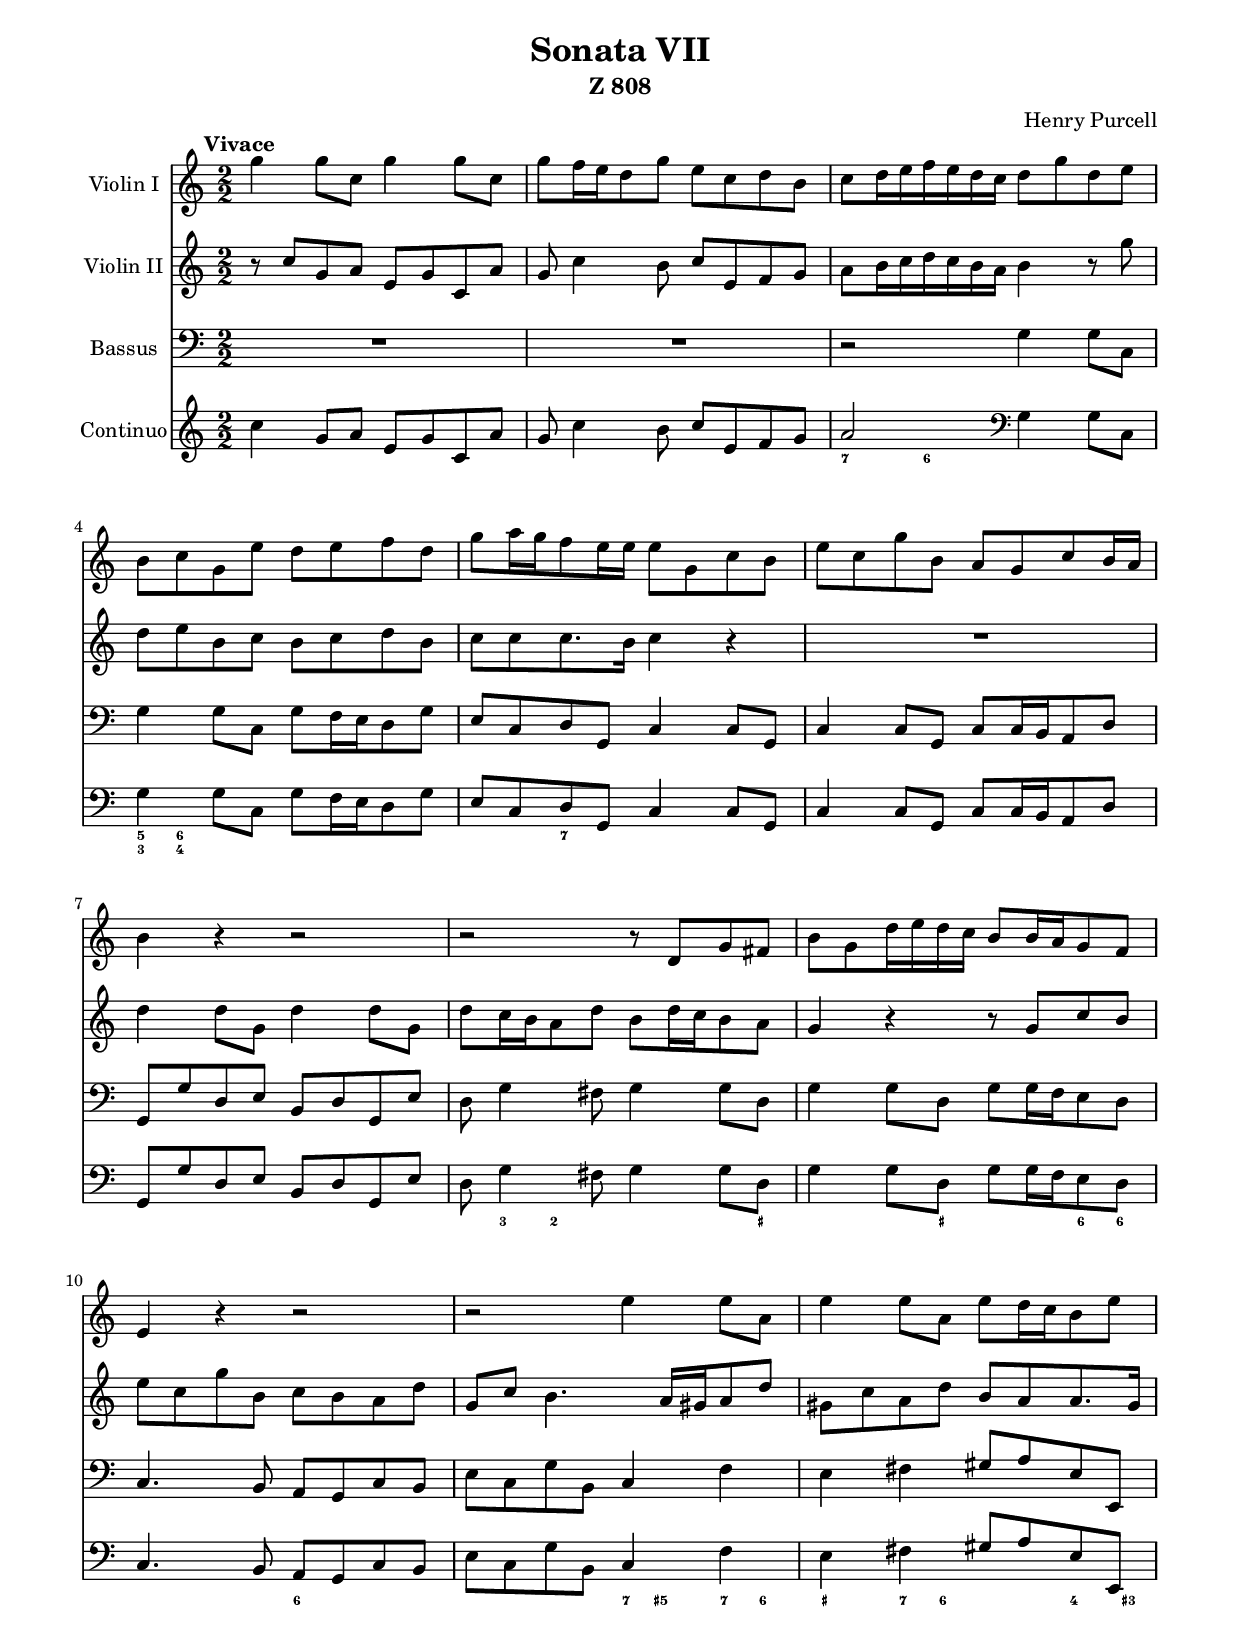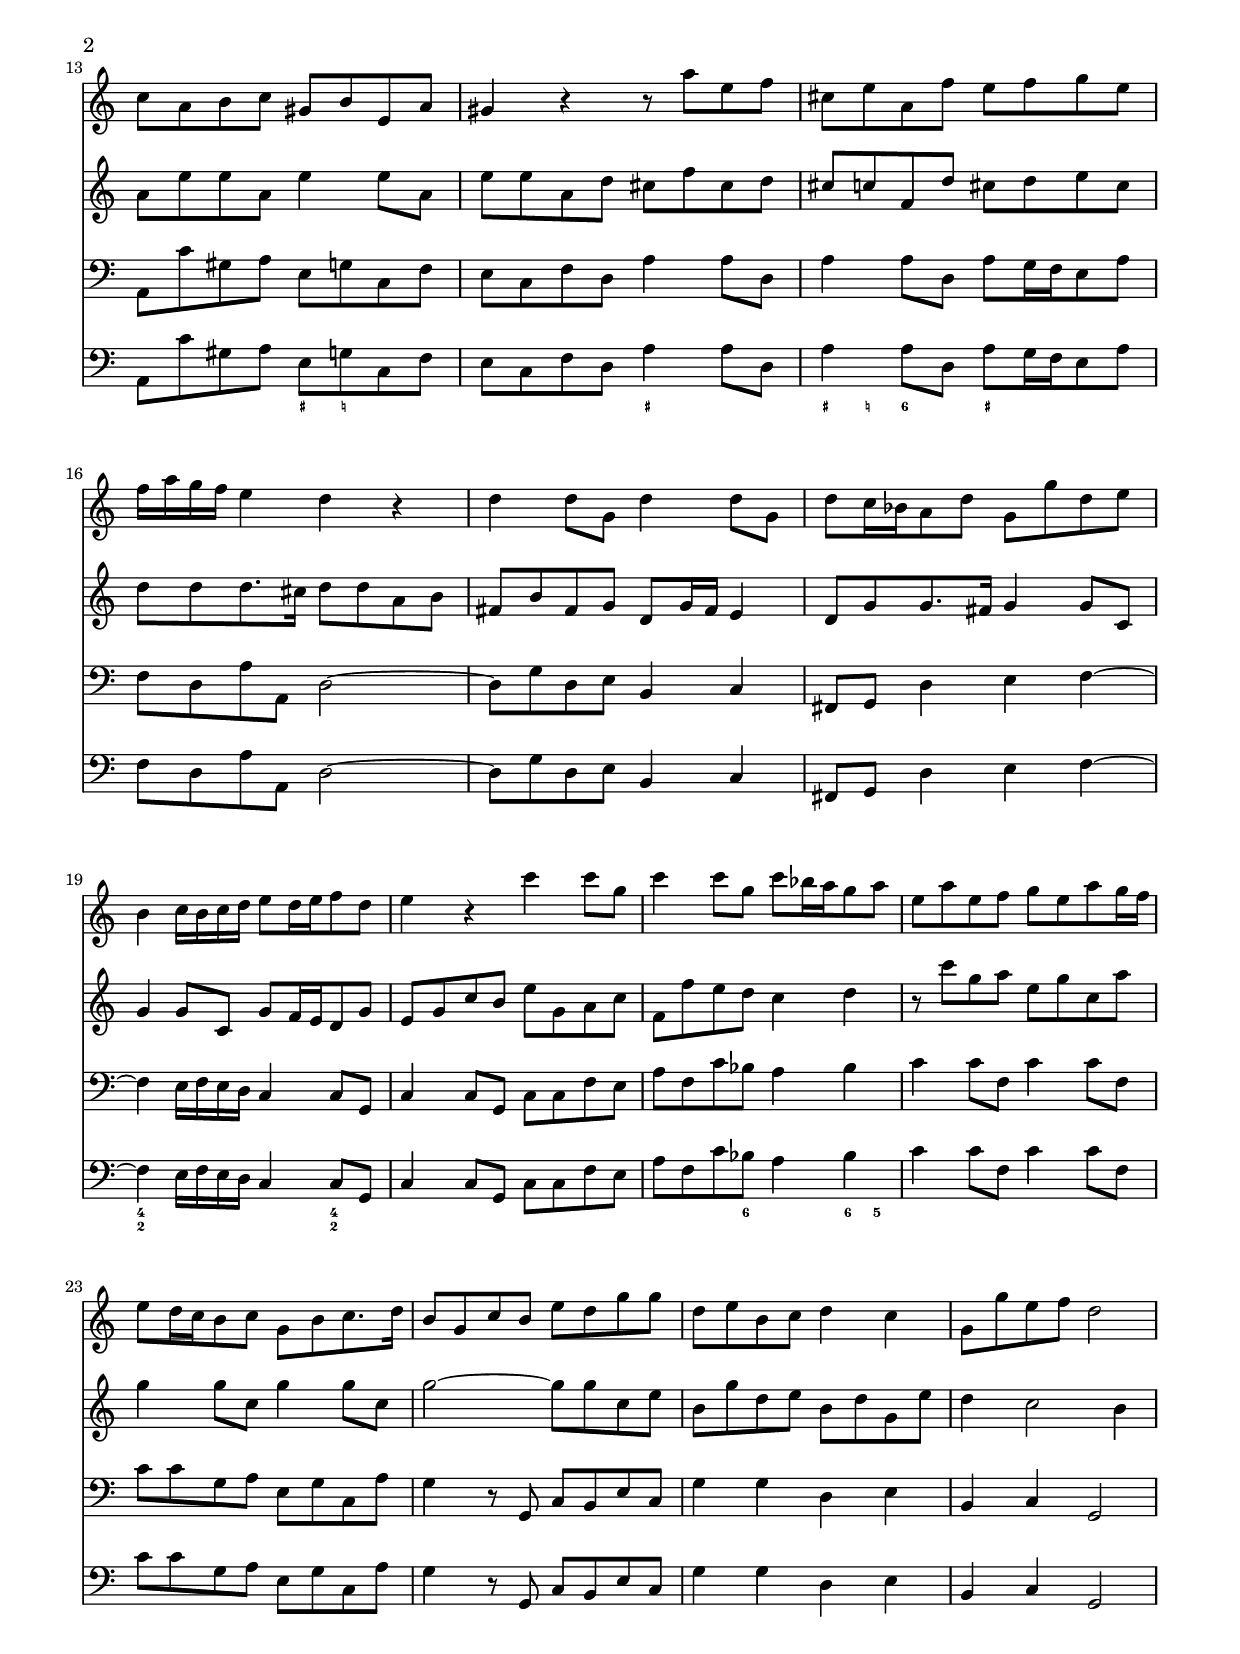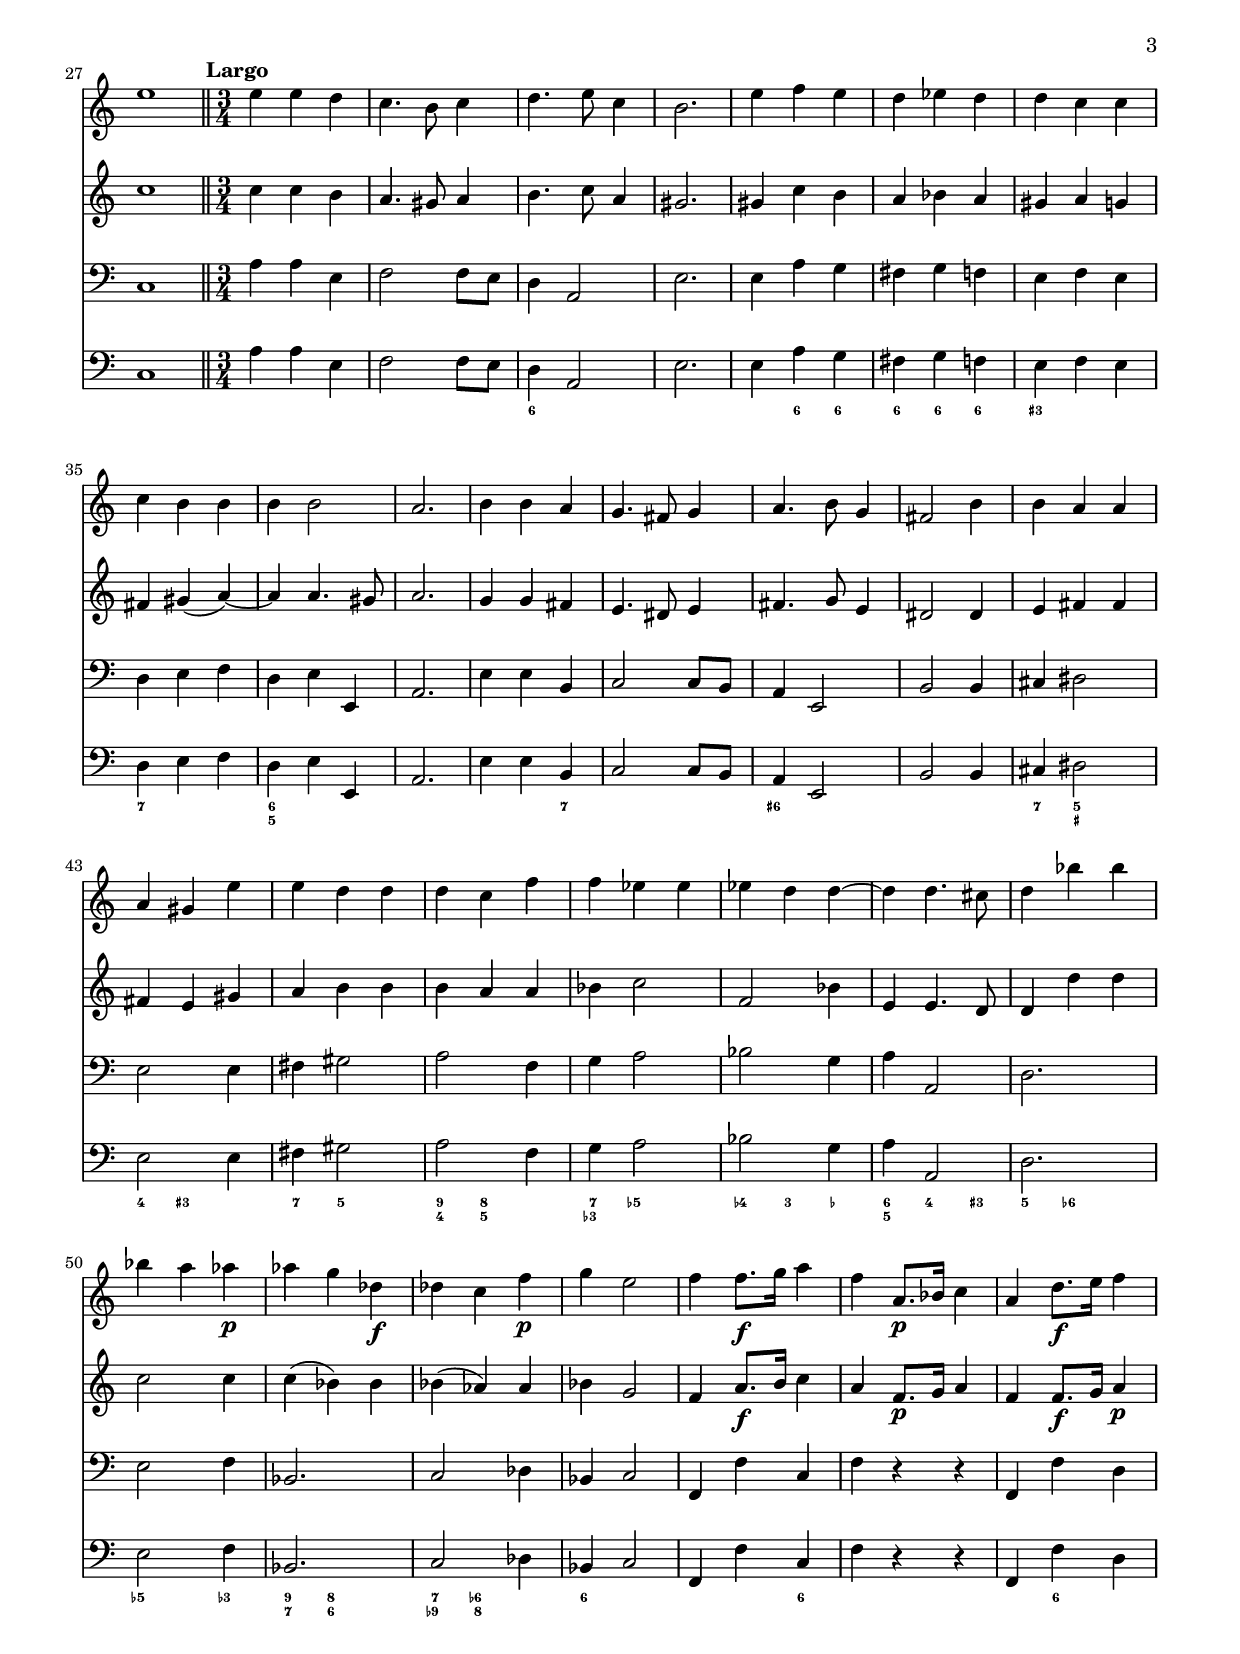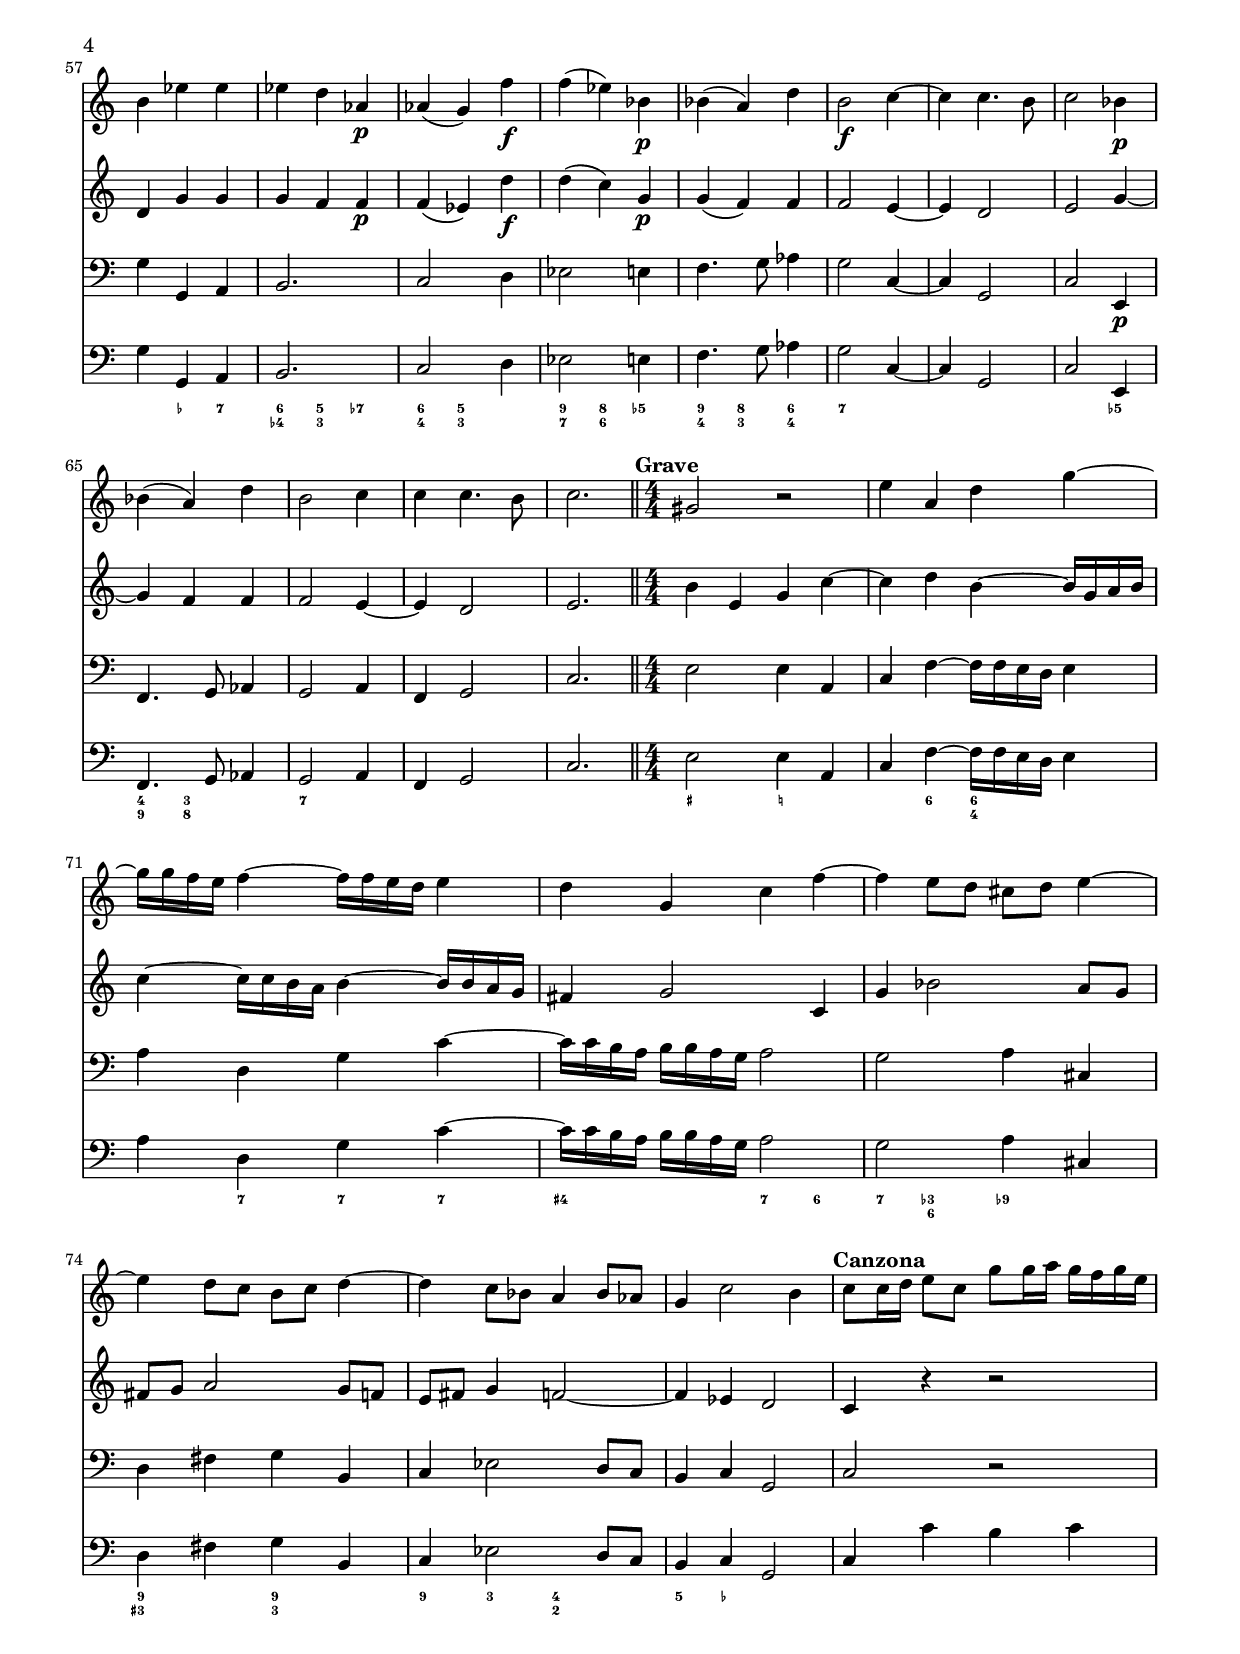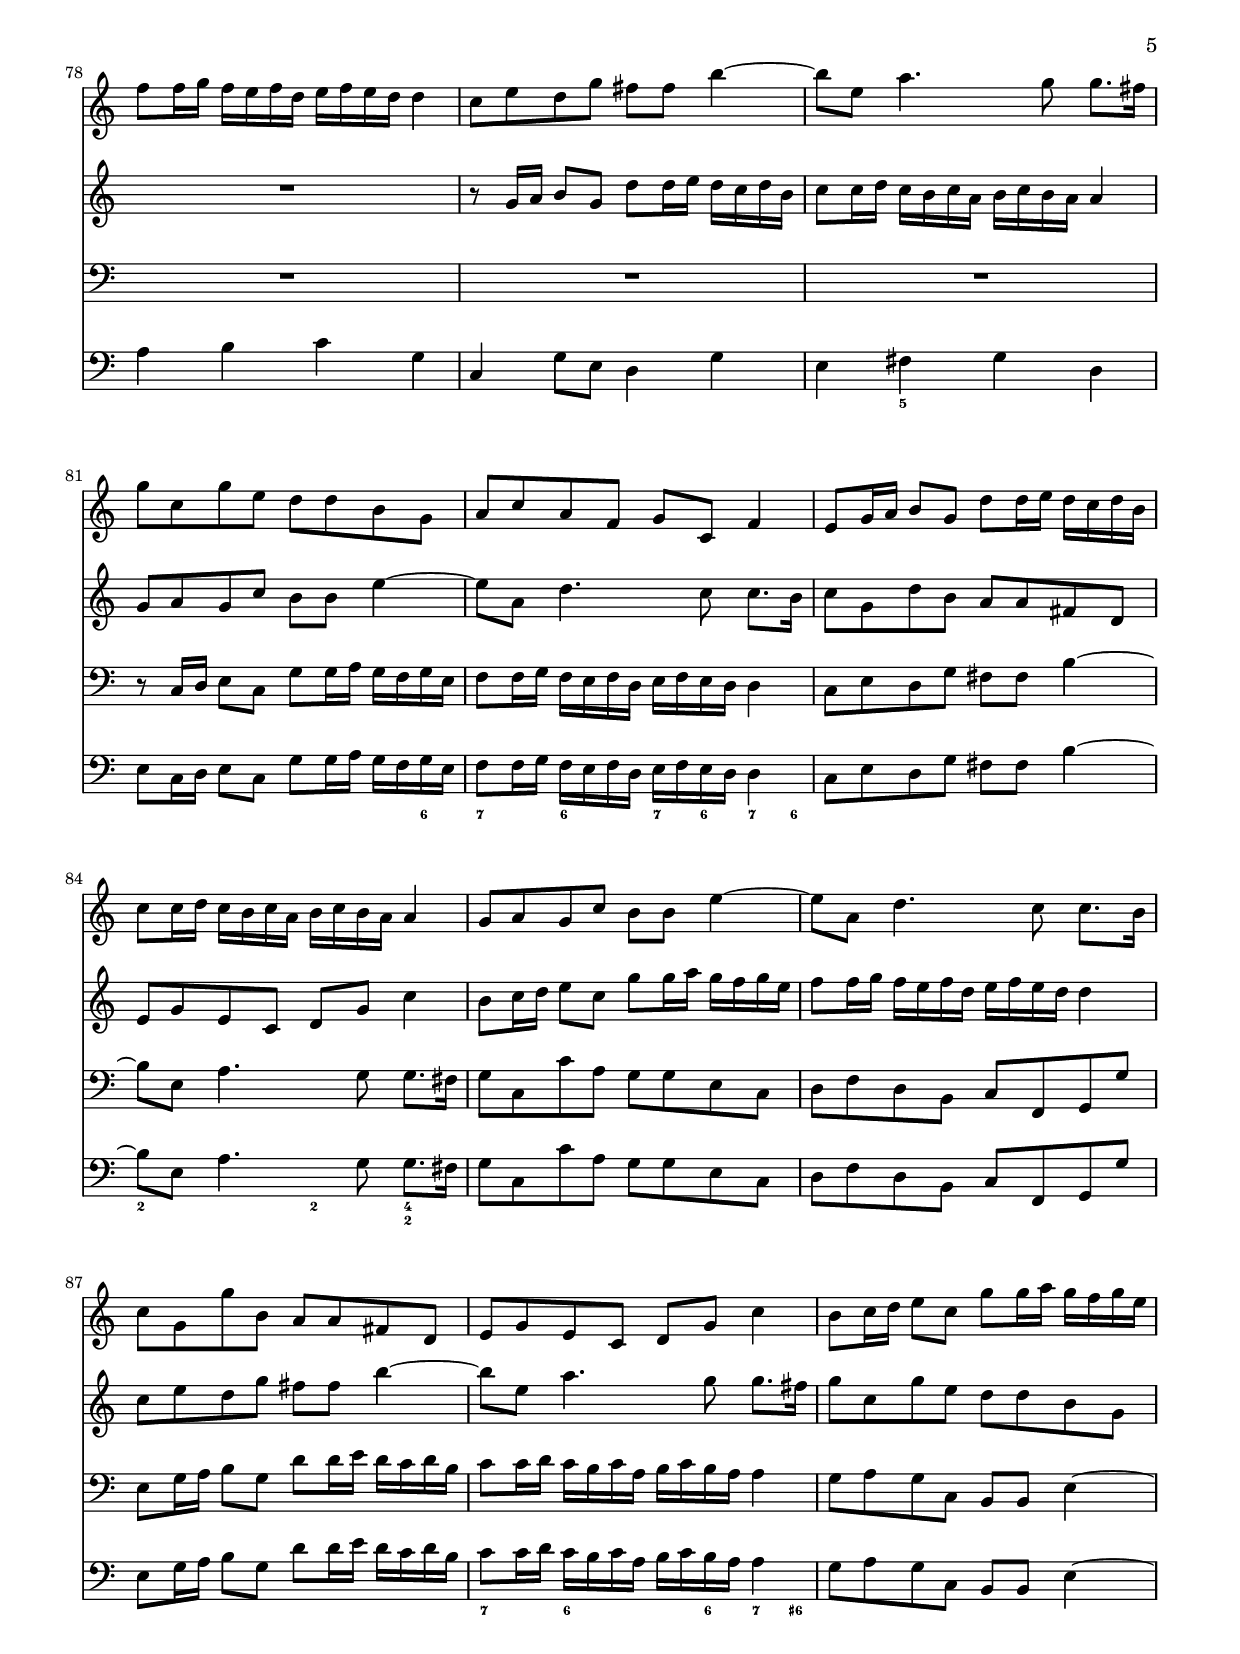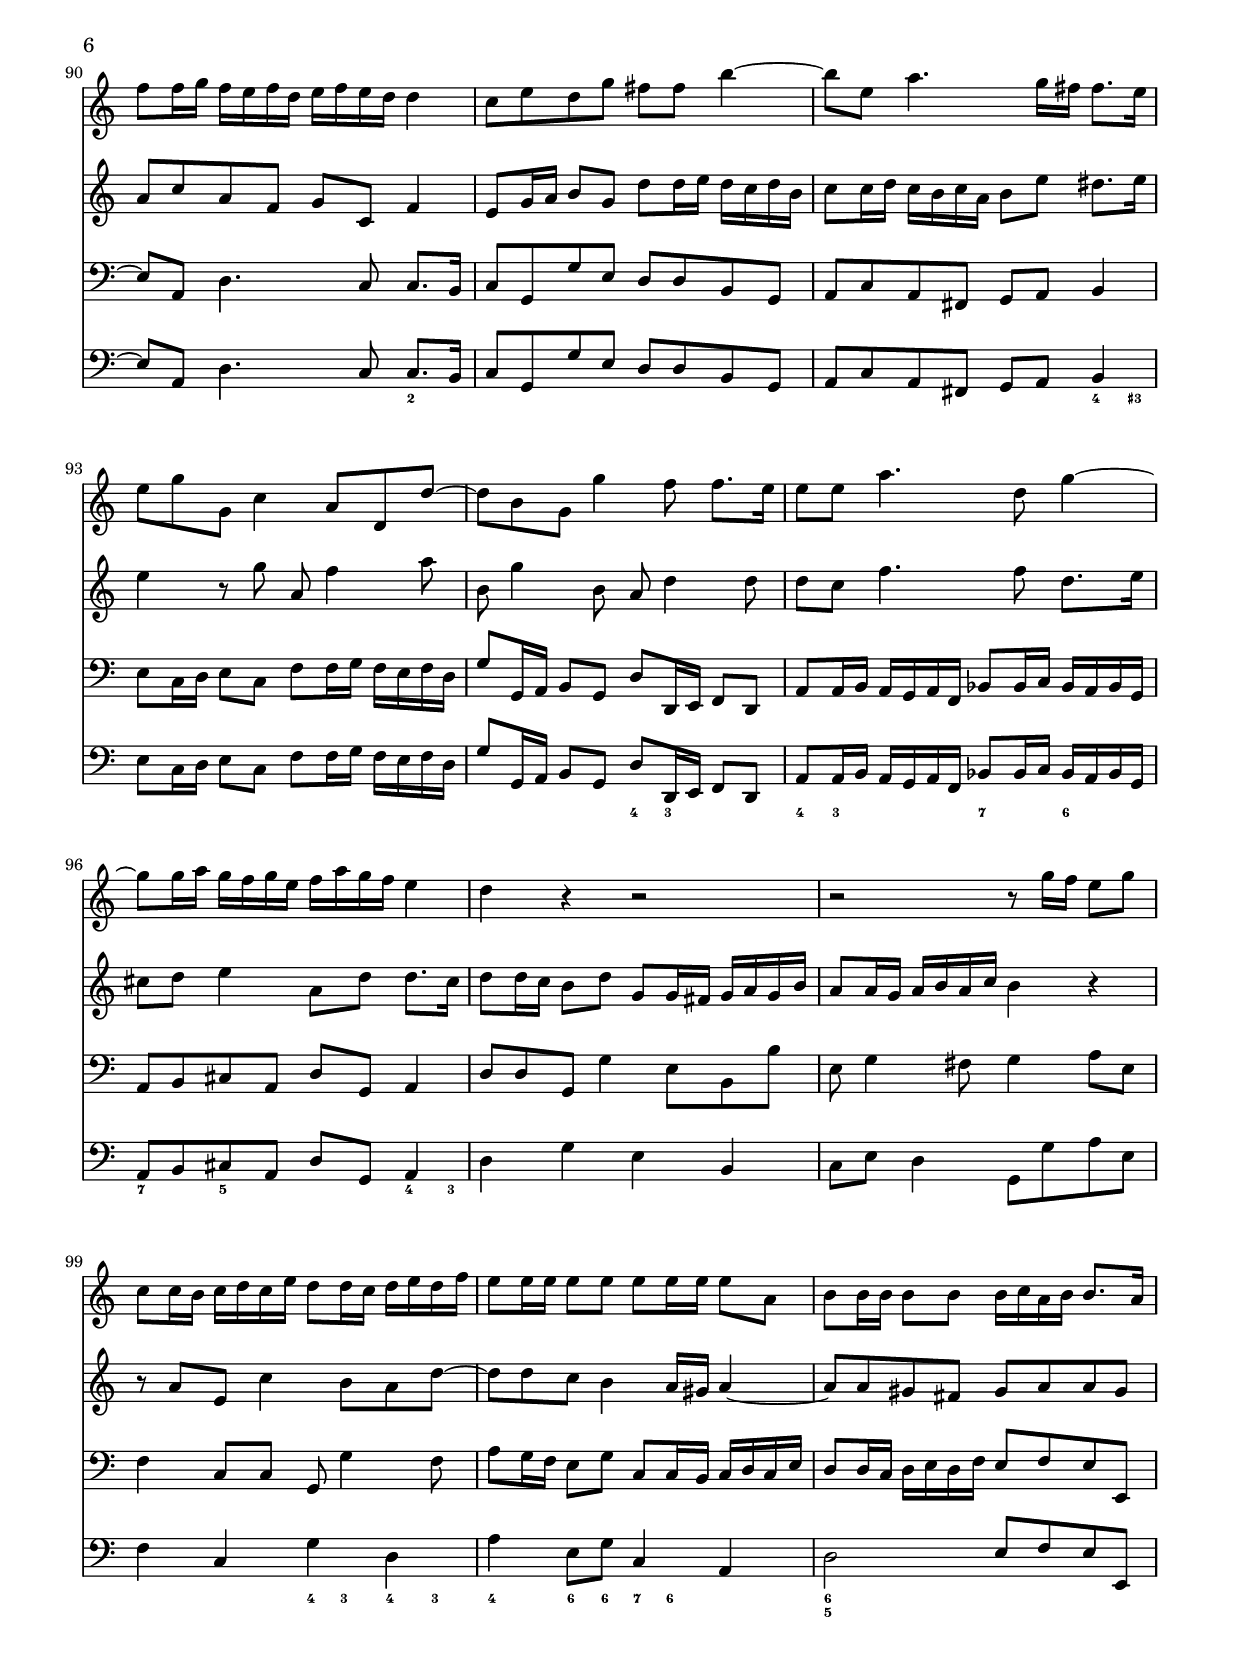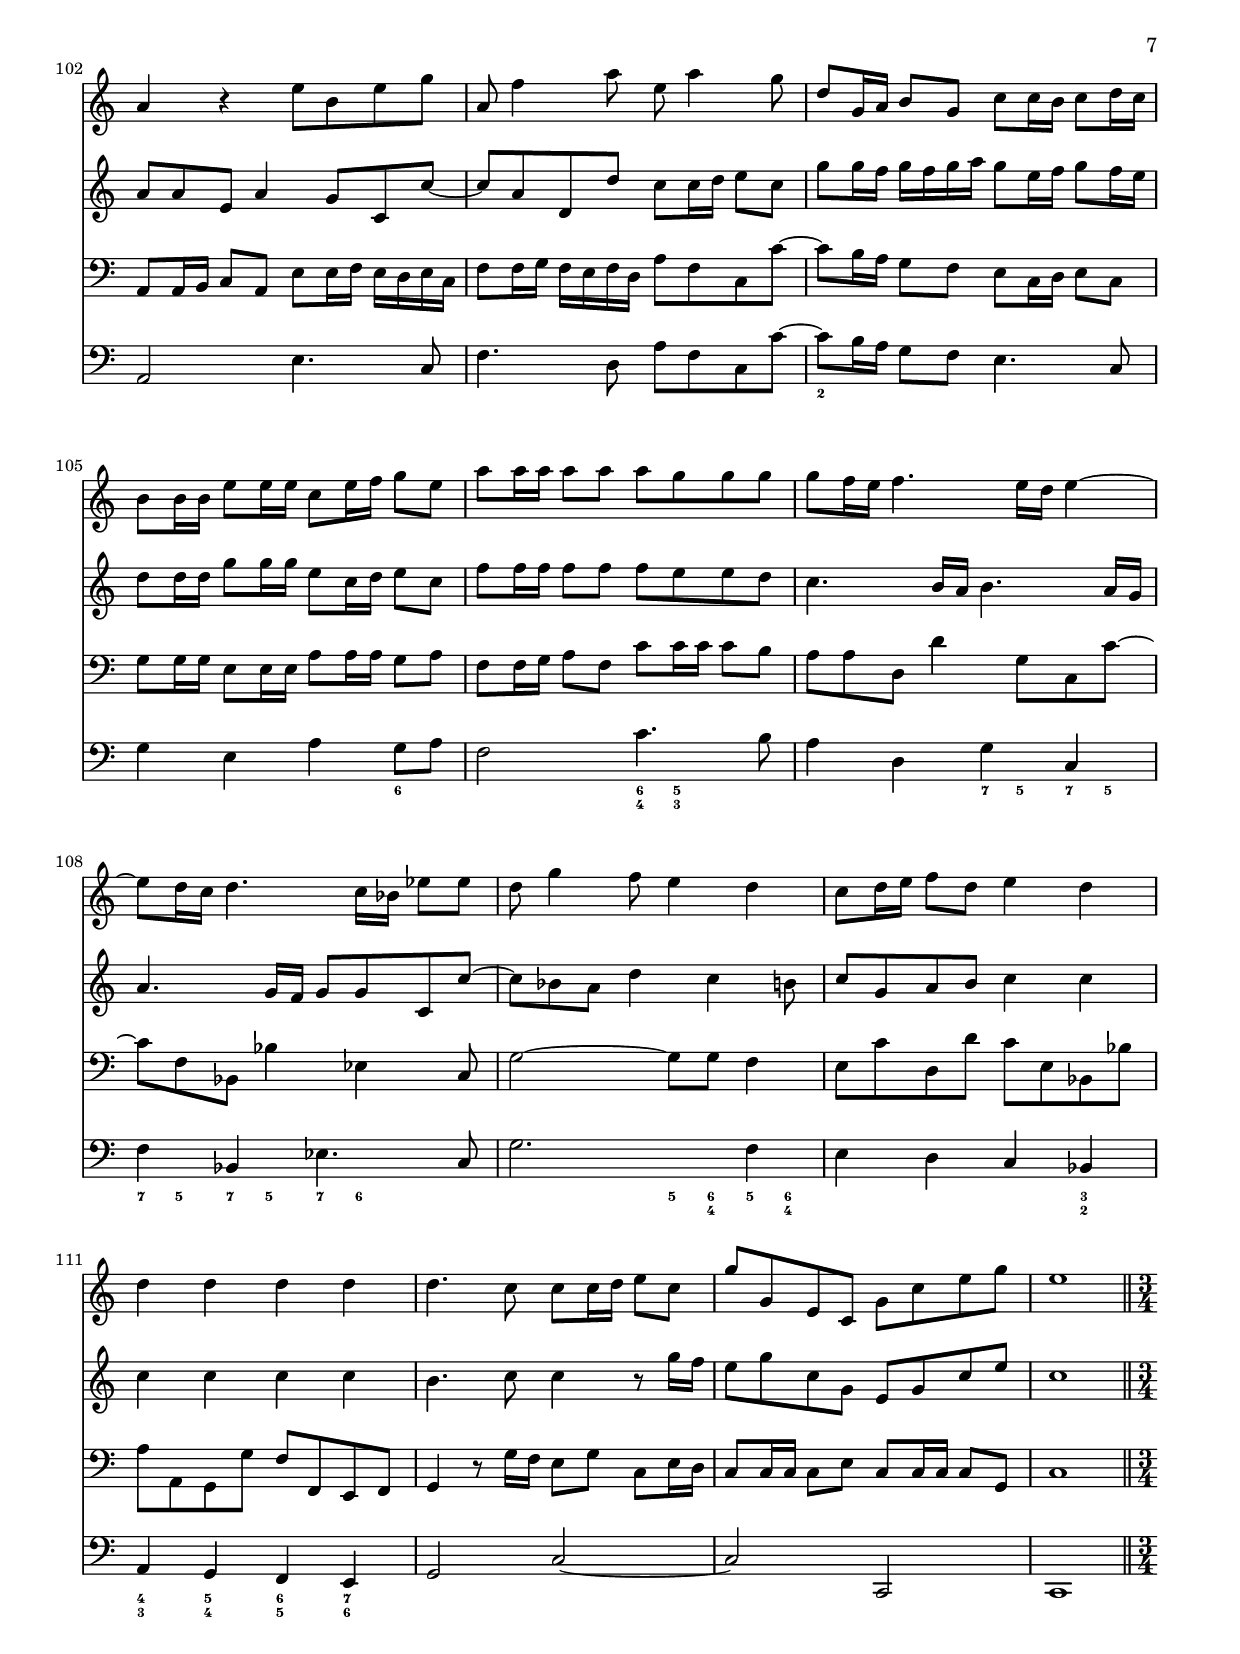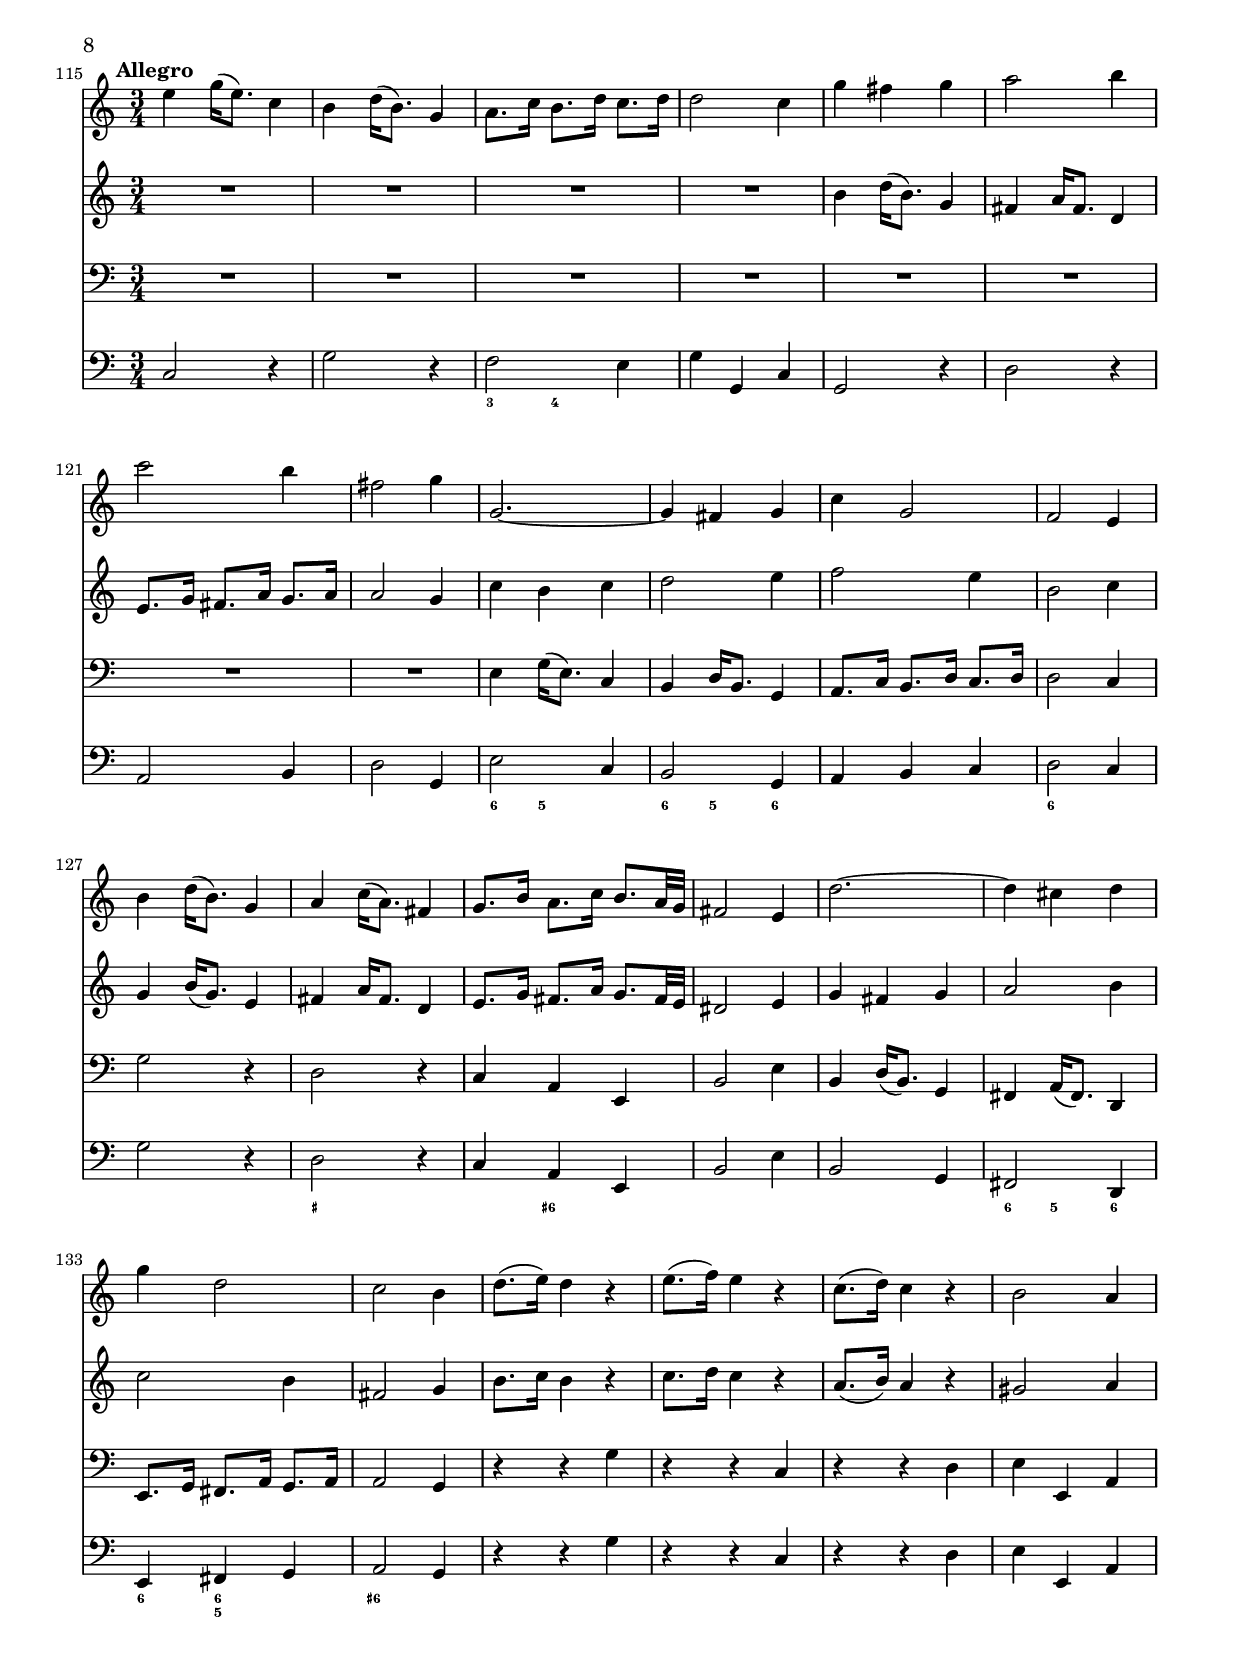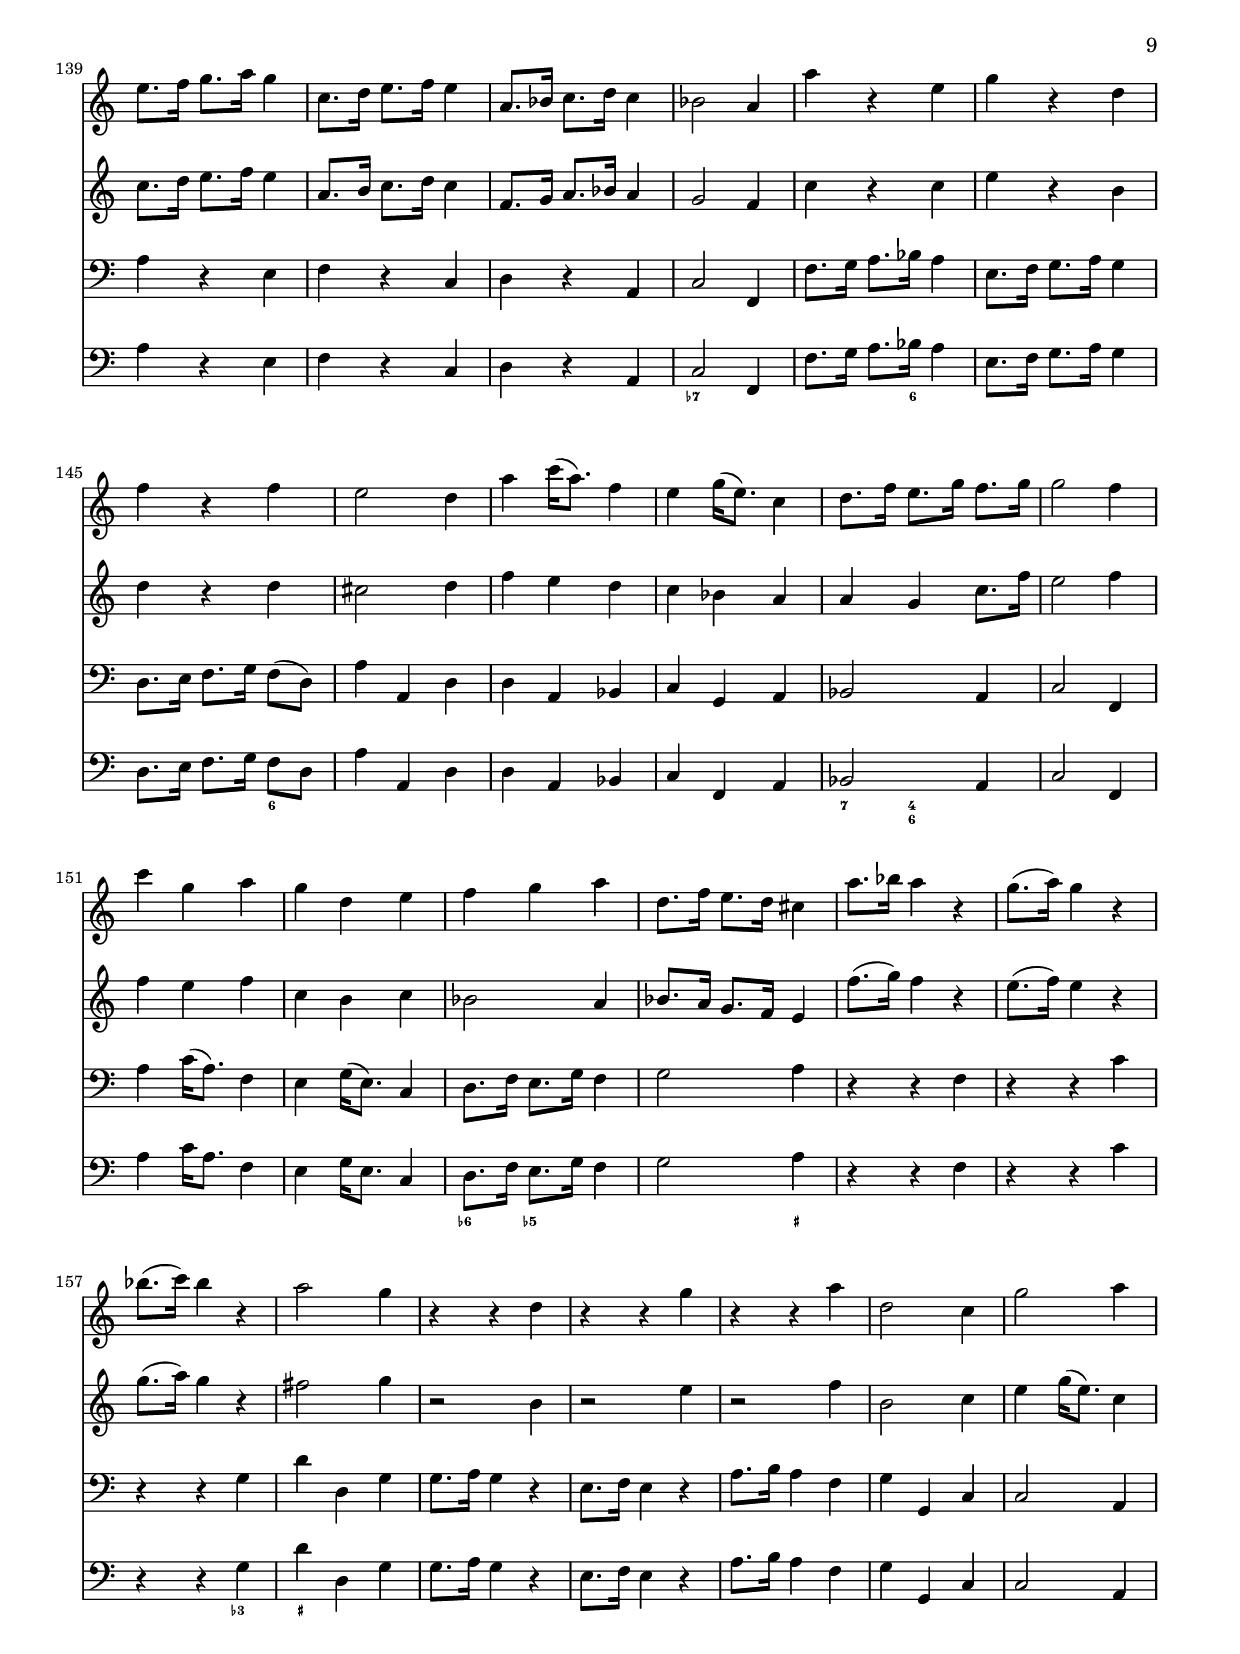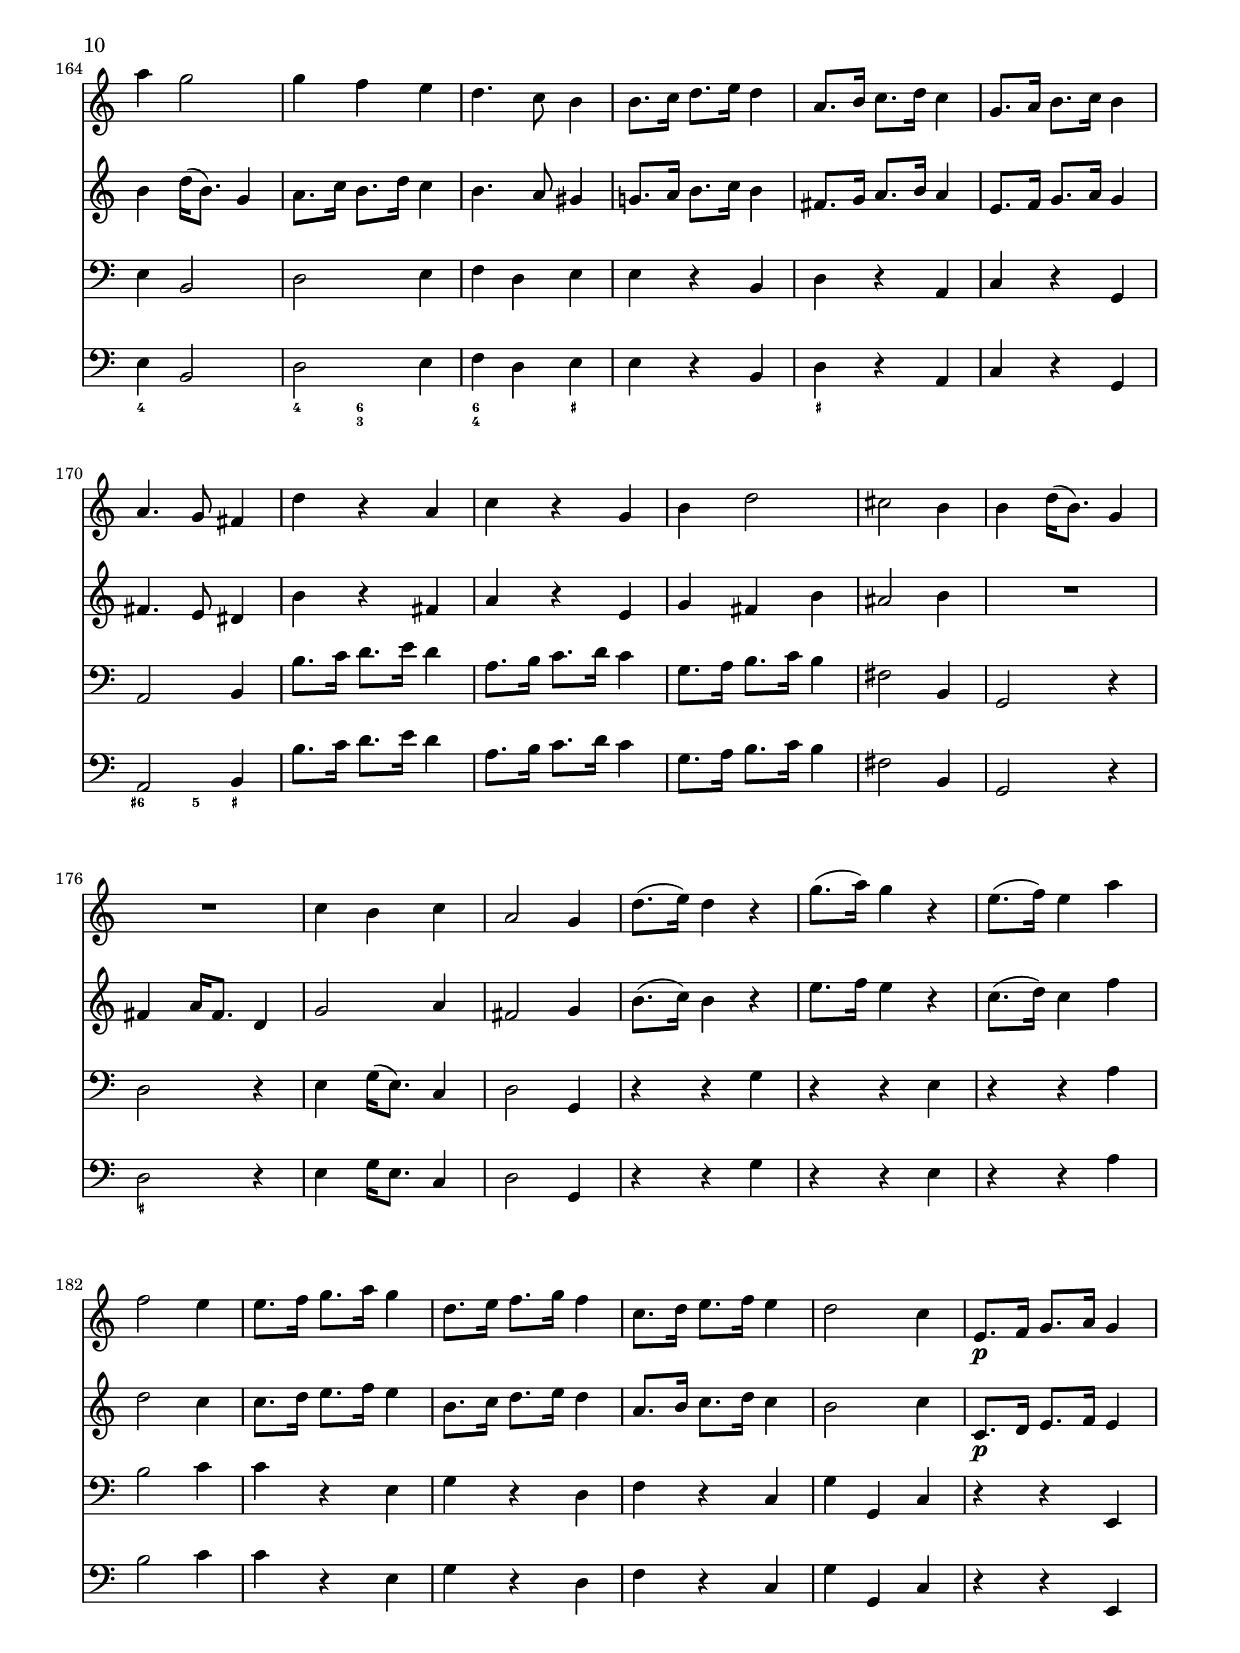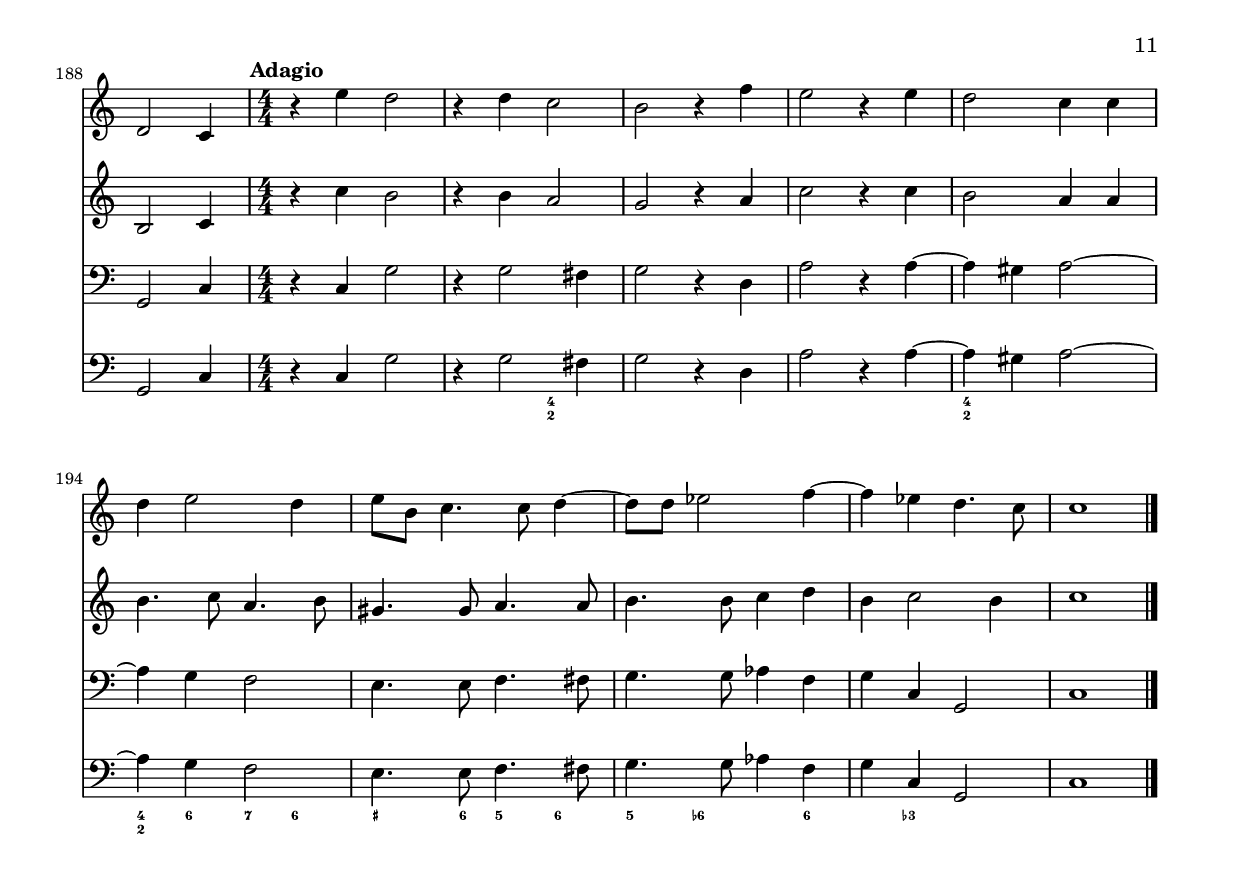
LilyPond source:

\version "2.18.2"

\include "config.ly"
adag = \markup { \bold Adagio }
aleg = \markup { \bold Allegro }
canz = \markup { \bold Canzona }
grav = \markup { \bold Grave }
larg = \markup { \bold Largo }
pres = \markup { \bold Presto }
viv  = \markup { \bold Vivace }

parp = \markup {
	\center-align \concat {
		\bold { \italic ( }
		\dynamic p
		\bold { \italic ) }
	}
}

parf = \markup {
	\center-align \concat {
		\bold { \italic ( }
		\dynamic f
		\bold { \italic ) }
	}
}

exton  = { \bassFigureExtendersOn }
extoff = { \bassFigureExtendersOff }


\header {
	title    = "Sonata VII"
	subtitle = "Z 808"
	composer = "Henry Purcell"
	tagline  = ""
}

vlone = \relative c''' {
	\clef treble \key c \major \time 2/2
	\mark \viv
	g4 g8 c, g'4 g8 c,
	g' f16 e d8 g e c d b
	c d16 e f e d c d8 g d e
	b c g e' d e f d                   % m 4
	g a16 g f8 e16 e e8 g, c b
	e c g' b, a g c b16 a
	b4 r r2
	r2 r8 d, g fis                     % m 8
	b g d'16 e d c b8 b16 a g8 f
	e4 r r2
	r e'4 e8 a,
	e'4 e8 a, e' d16 c b8 e            % m 12
	c a b c gis b e, a
	gis4 r r8 a' e f
	cis e a, f' e f g e
	f16 a g f e4 d r                   % m 16
	d d8 g, d'4 d8 g,
	d'8 c16 bes a8 d g, g' d e
	b4 c16 b c d e8 d16 e f8 d
	e4 r c' c8 g                       % m 20
	c4 c8 g c bes16 a g8 a
	e a e f g e a g16 f
	e8 d16 c b8 c g b c8. d16
	b8 g c b e d g g                   % m 24
	d e b c d4 c
	g8 g' e f d2
	e1 \bar "||"

	% largo
	\mark \larg
	\time 3/4 e4 e d                   % m 28
	c4. b8 c4
	d4. e8 c4
	b2.
	e4 f e                             % m 32
	d es d
	d c c
	c b b
	b b2                               % m 36
	a2.
	b4 b a
	g4. fis8 g4
	a4. b8 g4                          % m 40
	fis2 b4
	b a a
	a gis e'
	e d d                              % m 44
	d c f
	f es es
	es d d ~
	d d4. cis8                         % m 48
	d4 bes' bes
	bes a aes\p
	aes g des\f
	des c f\p                          % m 52
	g e2
	f4 f8.\f g16 a4
	f a,8.\p bes16 c4
	a d8.\f e16 f4                     % m 56
	b, es es
	es d aes\p
	aes( g) f'\f
	f( es) bes\p                       % m 60
	bes( a) d
	b2\f c4 ~
	c c4. b8
	c2 bes4\p                          % m 64
	bes( a) d
	b2 c4
	c c4. b8
	c2. \bar "||"                      % m 68

	% grave
	\mark \grav
	\time 4/4 gis2 r
	e'4 a, d g ~
	g16 g f e f4 ~ f16 f e d e4
	d g, c f ~                         % m 72
	f e8 d cis d e4 ~
	e d8 c b c d4 ~
	d c8 bes a4 bes8 aes
	g4 c2 b4                           % m 76

	% canzona
	\mark \canz
	c8 c16 d e8 c g' g16 a g f g e
	f8 f16 g f e f d e f e d d4
	c8 e d g fis fis b4 ~
	b8 e, a4. g8 g8. fis16             % m 80
	g8 c, g' e d d b g
	a c a f g c, f4
	e8 g16 a b8 g d' d16 e d c d b
	c8 c16 d c b c a b c b a a4        % m 84
	g8 a g c b b e4 ~
	e8 a, d4. c8 c8. b16
	c8 g g' b, a a fis d
	e g e c d g c4                     % m 88
	b8 c16 d e8 c g' g16 a g f g e
	f8 f16 g f e f d e f e d d4
	c8 e d g fis fis b4 ~
	b8 e, a4. g16 fis fis8. e16        % m 92
	e8 g g, c4 a8 d, d' ~
	d b g g'4 f8 f8. e16
	e8 e a4. d,8 g4 ~
	g8 g16 a g f g e f a g f e4        % m 96
	d r r2
	r r8 g16 f e8 g
	c, c16 b c d c e d8 d16 c d e d f
	e8 e16 e e8 e e e16 e e8 a,        % m 100
	b b16 b b8 b b16 c a b b8. a16
	a4 r e'8 b e g
	a, f'4 a8 e a4 g8
	d g,16 a b8 g c c16 b c8 d16 c     % m 104
	b8 b16 b e8 e16 e c8 e16 f g8 e
	a8 a16 a a8 a a g g g
	g f16 e f4. e16 d e4 ~
	e8 d16 c d4. c16 bes es8 es        % m 108
	d8 g4 f8 e4 d
	c8 d16 e f8 d e4 d
	d d d d
	d4. c8 c c16 d e8 c                % m 112
	g' g, e c g' c e g
	e1 \bar "||"

	% allegro
	\mark \aleg
	\time 3/4 e4 g16( e8.) c4
	b d16( b8.) g4                     % m 116
	a8. c16 b8. d16 c8. d16
	d2 c4
	g' fis g
	a2 b4                              % m 120
	c2 b4
	fis2 g4
	g,2. ~
	g4 fis g                           % m 124
	c g2
	f e4
	b' d16( b8.) g4
	a c16( a8.) fis4                   % m 128
	g8. b16 a8. c16 b8. a32 g
	fis2 e4
	d'2. ~
	d4 cis d                           % m 132
	g d2
	c b4
	d8.( e16) d4 r
	e8.( f16) e4 r                     % m 136
	c8.( d16) c4 r
	b2 a4
	e'8. f16 g8. a16 g4
	c,8. d16 e8. f16 e4                % m 140
	a,8. bes16 c8. d16 c4
	bes2 a4
	a' r e
	g r d                              % m 144
	f r f
	e2 d4
	a' c16( a8.) f4
	e g16( e8.) c4                     % m 148
	d8. f16 e8. g16 f8. g16
	g2 f4
	c' g a
	g d e                              % m 152
	f g a
	d,8. f16 e8. d16 cis4
	a'8. bes16 a4 r
	g8.( a16) g4 r                     % m 156
	bes8.( c16) bes4 r
	a2 g4
	r r d
	r r g                              % m 160
	r r a
	d,2 c4
	g'2 a4
	a g2                               % m 164
	g4 f e
	d4. c8 b4
	b8. c16 d8. e16 d4
	a8. b16 c8. d16 c4                 % m 168
	g8. a16 b8. c16 b4
	a4. g8 fis4
	d' r a
	c r g                              % m 172
	b d2
	cis b4
	b d16( b8.) g4
	R2.                                % m 176
	c4 b c
	a2 g4
	d'8.( e16) d4 r
	g8.( a16) g4 r                     % m 180
	e8.( f16) e4 a
	f2 e4
	e8. f16 g8. a16 g4
	d8. e16 f8. g16 f4                 % m 184
	c8. d16 e8. f16 e4
	d2 c4
	e,8.\p f16 g8. a16 g4
	d2 c4                              % m 188

	% adagio
	\mark \adag
	\time 4/4 r4 e' d2
	r4 d c2
	b r4 f'
	e2 r4 e                            % m 192
	d2 c4 c
	d e2 d4
	e8 b c4. c8 d4 ~
	d8 d es2 f4 ~                      % m 196
	f es d4. c8
	c1 \bar "|."
}

vltwo = \relative c'' {
	\clef treble \key c \major \time 2/2
	r8 c g a e g c, a'
	g c4 b8 c e, f g
	a b16 c d c b a b4 r8 g'
	d e b c b c d b                     % m 4
	c c c8. b16 c4 r
	R1
	d4 d8 g, d'4 d8 g,
	d' c16 b a8 d b d16 c b8 a          % m 8
	g4 r r8 g c b
	e c g' b, c b a d
	g, c b4. a16 gis a8 d
	gis, c a d b a a8. gis16            % m 12
	a8 e' e a, e'4 e8 a,
	e' e a, d cis f cis d
	cis c f, d' cis d e cis
	d d d8. cis16 d8 d a b              % m 16
	fis b fis g d g16 fis e4
	d8 g g8. fis16 g4 g8 c,
	g'4 g8 c, g' f16 e d8 g
	e g c b e g, a c                    % m 20
	f, f' e d c4 d
	r8 c' g a e g c, a'
	g4 g8 c, g'4 g8 c,
	g'2 ~ g8 g c, e                     % m 24
	b g' d e b d g, e'
	d4 c2 b4
	c1 \bar "||"

	% largo
	\time 3/4 c4 c b                    % m 28
	a4. gis8 a4
	b4. c8 a4
	gis2.
	gis4 c b                            % m 32
	a bes a
	gis a g
	fis gis( a) ~
	a a4. gis8                          % m 36
	a2.
	g4 g fis
	e4. dis8 e4
	fis4. g8 e4                         % m 40
	dis2 dis4
	e fis fis
	fis e gis
	a b b                               % m 44
	b a a
	bes c2
	f, bes4
	e,4 e4. d8                          % m 48
	d4 d' d
	c2 c4
	c( bes) bes
	bes( aes) aes                       % m 52
	bes g2
	f4 a8.\f b16 c4
	a f8.\p g16 a4
	f f8.\f g16 a4\p                    % m 56
	d, g g
	g f f\p
	f( es) d'\f
	d( c) g\p                           % m 60
	g( f) f
	f2 e4 ~
	e d2
	e g4 ~                              % m 64
	g f f
	f2 e4 ~
	e d2
	e2. \bar "||"                       % m 68

	% grave
	\time 4/4 b'4 e, g c ~
	c d b ~ b16 g a b
	c4 ~ c16 c b a b4 ~ b16 b a g
	fis4 g2 c,4                         % m 72
	g' bes2 a8 g
	fis g a2 g8 f
	e fis g4 f2 ~
	f4 es d2                            % m 76

	% canzona
	c4 r r2
	R1
	r8 g'16 a b8 g d' d16 e d c d b
	c8 c16 d c b c a b c b a a4         % m 80
	g8 a g c b b e4 ~
	e8 a, d4. c8 c8. b16
	c8 g d' b a a fis d
	e g e c d g c4                      % m 84
	b8 c16 d e8 c g' g16 a g f g e
	f8 f16 g f e f d e f e d d4
	c8 e d g fis fis b4 ~
	b8 e, a4. g8 g8. fis16              % m 88
	g8 c, g' e d d b g
	a c a f g c, f4
	e8 g16 a b8 g d' d16 e d c d b
	c8 c16 d c b c a b8 e dis8. e16     % m 92
	e4 r8 g a, f'4 a8
	b, g'4 b,8 a d4 d8
	d c f4. f8 d8. e16
	cis8 d e4 a,8 d d8. cis16           % m 96
	d8 d16 c b8 d g, g16 fis g a g b
	a8 a16 g a b a c b4 r
	r8 a e c'4 b8 a d ~
	d d c b4 a16 gis a4 ~               % m 100
	a8 a gis fis gis a a gis
	a a e a4 g8 c, c' ~
	c a d, d' c c16 d e8 c
	g' g16 f g f g a g8 e16 f g8 f16 e  % m 104
	d8 d16 d g8 g16 g e8 c16 d e8 c
	f8 f16 f f8 f f e e d
	c4. b16 a b4. a16 g
	a4. g16 f g8 g c, c' ~              % m 108
	c bes a d4 c b8
	c g a b c4 c
	c c c c
	b4. c8 c4 r8 g'16 f                 % m 112
	e8 g c, g e g c e
	c1 \bar "||"

	% allegro
	\time 3/4 R2.*4
	b4 d16( b8.) g4
	fis a16 fis8. d4                    % m 120
	e8. g16 fis8. a16 g8. a16
	a2 g4
	c b c
	d2 e4                               % m 124
	f2 e4
	b2 c4
	g b16( g8.) e4
	fis a16 fis8. d4                    % m 128
	e8. g16 fis8. a16 g8. fis32 e
	dis2 e4
	g fis g
	a2 b4                               % m 132
	c2 b4
	fis2 g4
	b8. c16 b4 r
	c8. d16 c4 r                        % m 136
	a8.( b16) a4 r
	gis2 a4
	c8. d16 e8. f16 e4
	a,8. b16 c8. d16 c4                 % m 140
	f,8. g16 a8. bes16 a4
	g2 f4
	c' r c
	e r b                               % m 144
	d r d
	cis2 d4
	f e d
	c bes a                             % m 148
	a g c8. f16
	e2 f4
	f e f
	c b c                               % m 152
	bes2 a4
	bes8. a16 g8. f16 e4
	f'8.( g16) f4 r
	e8.( f16) e4 r                      % m 156
	g8.( a16) g4 r
	fis2 g4
	r2 b,4
	r2 e4                               % m 160
	r2 f4
	b,2 c4
	e g16( e8.) c4
	b d16( b8.) g4                      % m 164
	a8. c16 b8. d16 c4
	b4. a8 gis4
	g!8. a16 b8. c16 b4
	fis8. g16 a8. b16 a4                % m 168
	e8. f16 g8. a16 g4
	fis4. e8 dis4
	b' r fis
	a r e                               % m 172
	g fis b
	ais2 b4
	R2.
	fis4 a16 fis8. d4                   % m 176
	g2 a4
	fis2 g4
	b8.( c16) b4 r
	e8. f16 e4 r                        % m 180
	c8.( d16) c4 f
	d2 c4
	c8. d16 e8. f16 e4
	b8. c16 d8. e16 d4                  % m 184
	a8. b16 c8. d16 c4
	b2 c4
	c,8.\p d16 e8. f16 e4
	b2 c4                               % m 188

	% adagio
	\time 4/4 r4 c' b2
	r4 b a2
	g r4 a
	c2 r4 c                             % m 192
	b2 a4 a
	b4. c8 a4. b8
	gis4. gis8 a4. a8
	b4. b8 c4 d                         % m 196
	b c2 b4
	c1 \bar "|."
}

bass = \relative c' {
	\clef bass \key c \major \time 2/2
	R1*2
	r2 g4 g8 c,
	g'4 g8 c, g' f16 e d8 g                     % m 4
	e c d g, c4 c8 g
	c4 c8 g c c16 b a8 d
	g, g' d e b d g, e'
	d g4 fis8 g4 g8 d                           % m 8
	g4 g8 d g g16 f e8 d
	c4. b8 a g c b
	e c g' b, c4 f
	e fis gis8 a e e,                           % m 12
	a c' gis a e g c, f
	e c f d a'4 a8 d,
	a'4 a8 d, a' g16 f e8 a
	f d a' a, d2 ~                              % m 16
	d8 g d e b4 c
	fis,8 g d'4 e f ~
	f e16 f e d c4 c8 g
	c4 c8 g c c f e                             % m 20
	a f c' bes a4 bes
	c c8 f, c'4 c8 f,
	c' c g a e g c, a'
	g4 r8 g, c b e c                            % m 24
	g'4 g d e
	b c g2
	c1 \bar "||"

	% largo
	\time 3/4 a'4 a e                           % m 28
	f2 f8 e
	d4 a2
	e'2.
	e4 a g                                      % m 32
	fis g f
	e f e
	d e f
	d e e,                                      % m 36
	a2.
	e'4 e b
	c2 c8 b
	a4 e2                                       % m 40
	b' b4
	cis dis2
	e e4
	fis gis2                                    % m 44
	a f4
	g a2
	bes g4
	a a,2                                       % m 48
	d2.
	e2 f4
	bes,2.
	c2 des4                                     % m 52
	bes c2
	f,4 f' c
	f r r
	f, f' d                                     % m 56
	g g, a
	b2.
	c2 d4
	es2 e4                                      % m 60
	f4. g8 aes4
	g2 c,4 ~
	c g2
	c e,4\p                                     % m 64
	f4. g8 aes4
	g2 a4
	f g2
	c2. \bar "||"                               % m 68

	% grave
	\time 4/4 e2 e4 a,
	c f ~ f16 f e d e4
	a d, g c ~
	c16 c b a b b a g a2                        % m 72
	g a4 cis,
	d fis g b,
	c es2 d8 c
	b4 c g2                                     % m 76

	% canzona
	c r
	R1*3
	r8 c16 d e8 c g' g16 a g f g e
	f8 f16 g f e f d e f e d d4
	c8 e d g fis fis b4 ~
	b8 e, a4. g8 g8. fis16                      % m 84
	g8 c, c' a g g e c
	d f d b c f, g g'
	e g16 a b8 g d' d16 e d c d b
	c8 c16 d c b c a b c b a a4                 % m 88
	g8 a g c, b b e4 ~
	e8 a, d4. c8 c8. b16
	c8 g g' e d d b g
	a c a fis g a b4                            % m 92
	e8 c16 d e8 c f f16 g f e f d
	g8 g,16 a b8 g d' d,16 e f8 d
	a'8 a16 b a g a f bes8 bes16 c bes a bes g
	a8 b cis a d g, a4                          % m 96
	d8 d g, g'4 e8 b b'
	e, g4 fis8 g4 a8 e
	f4 c8 c g g'4 f8
	a g16 f e8 g c, c16 b c d c e               % m 100
	d8 d16 c d e d f e8 f e e,
	a a16 b c8 a e' e16 f e d e c
	f8 f16 g f e f d a'8 f c c' ~
	c b16 a g8 f e c16 d e8 c                   % m 104
	g' g16 g e8 e16 e a8 a16 a g8 a
	f f16 g a8 f c' c16 c c8 b
	a a d, d'4 g,8 c, c' ~
	c f, bes, bes'4 es, c8                      % m 108
	g'2 ~ g8 g f4
	e8 c' d, d' c e, bes bes'
	a a, g g' f f, e f
	g4 r8 g'16 f e8 g c, e16 d                  % m 112
	c8 c16 c c8 e c c16 c c8 g
	c1 \bar "||"

	% allegro
	\time 3/4 R2.*8
	e4 g16( e8.) c4
	b d16 b8. g4                                % m 124
	a8. c16 b8. d16 c8. d16
	d2 c4
	g'2 r4
	d2 r4                                       % m 128
	c a e
	b'2 e4
	b d16( b8.) g4
	fis a16( fis8.) d4                          % m 132
	e8. g16 fis8. a16 g8. a16
	a2 g4
	r r g'
	r r c,                                      % m 136
	r r d
	e e, a
	a' r e
	f r c                                       % m 140
	d r a
	c2 f,4
	f'8. g16 a8. bes16 a4
	e8. f16 g8. a16 g4                          % m 144
	d8. e16 f8. g16 f8( d)
	a'4 a, d
	d a bes
	c g a                                       % m 148
	bes2 a4
	c2 f,4
	a' c16( a8.) f4
	e g16( e8.) c4                              % m 152
	d8. f16 e8. g16 f4
	g2 a4
	r r f
	r r c'                                      % m 156
	r r g
	d' d, g
	g8. a16 g4 r
	e8. f16 e4 r                                % m 160
	a8. b16 a4 f
	g g, c
	c2 a4
	e' b2                                       % m 164
	d e4
	f d e
	e r b
	d r a                                       % m 168
	c r g
	a2 b4
	b'8. c16 d8. e16 d4
	a8. b16 c8. d16 c4                          % m 172
	g8. a16 b8. c16 b4
	fis2 b,4
	g2 r4
	d'2 r4                                      % m 176
	e g16( e8.) c4
	d2 g,4
	r r g'
	r r e                                       % m 180
	r r a
	b2 c4
	c r e,
	g r d                                       % m 184
	f r c
	g' g, c
	r r e,
	g2 c4                                       % m 188

	% adagio
	\time 4/4 r4 c g'2
	r4 g2 fis4
	g2 r4 d
	a'2 r4 a ~                                  % m 192
	a gis a2 ~
	a4 g f2
	e4. e8 f4. fis8
	g4. g8 aes4 f                               % m 196
	g c, g2
	c1 \bar "|."
}

cont = \relative c'' {
	\clef treble \key c \major \time 2/2
	c4 g8 a e g c, a'
	g c4 b8 c e, f g
	a2 \clef bass g,4 g8 c,
	g'4 g8 c, g' f16 e d8 g                    % m 4
	e c d g, c4 c8 g
	c4 c8 g c c16 b a8 d
	g, g' d e b d g, e'
	d g4 fis8 g4 g8 d                          % m 8
	g4 g8 d g g16 f e8 d
	c4. b8 a g c b
	e c g' b, c4 f
	e fis gis8 a e e,                          % m 12
	a c' gis a e g c, f
	e c f d a'4 a8 d,
	a'4 a8 d, a' g16 f e8 a
	f d a' a, d2 ~                             % m 16
	d8 g d e b4 c
	fis,8 g d'4 e f ~
	f e16 f e d c4 c8 g
	c4 c8 g c c f e                            % m 20
	a f c' bes a4 bes
	c c8 f, c'4 c8 f,
	c' c g a e g c, a'
	g4 r8 g, c b e c                           % m 24
	g'4 g d e
	b c g2
	c1 \bar "||"

	% largo
	\time 3/4 a'4 a e                          % m 28
	f2 f8 e
	d4 a2
	e'2.
	e4 a g                                     % m 32
	fis g f
	e f e
	d e f
	d e e,                                     % m 36
	a2.
	e'4 e b
	c2 c8 b
	a4 e2                                      % m 40
	b' b4
	cis dis2
	e e4
	fis gis2                                   % m 44
	a f4
	g a2
	bes g4
	a a,2                                      % m 48
	d2.
	e2 f4
	bes,2.
	c2 des4                                    % m 52
	bes c2
	f,4 f' c
	f r r
	f, f' d                                    % m 56
	g g, a
	b2.
	c2 d4
	es2 e4                                     % m 60
	f4. g8 aes4
	g2 c,4 ~
	c g2
	c e,4                                      % m 64
	f4. g8 aes4
	g2 a4
	f g2
	c2. \bar "||"                              % m 68

	% grave
	\time 4/4 e2 e4 a,
	c f ~ f16 f e d e4
	a d, g c ~
	c16 c b a b b a g a2                       % m 72
	g a4 cis,
	d fis g b,
	c es2 d8 c
	b4 c g2                                    % m 76

	% canzona
	c4 c' b c
	a b c g
	c, g'8 e d4 g
	e fis g d                                  % m 80
	e8 c16 d e8 c g' g16 a g f g e
	f8 f16 g f e f d e f e d d4
	c8 e d g fis fis b4 ~
	b8 e, a4. g8 g8. fis16                     % m 84
	g8 c, c' a g g e c
	d f d b c f, g g'
	e g16 a b8 g d' d16 e d c d b
	c8 c16 d c b c a b c b a a4                % m 88
	g8 a g c, b b e4 ~
	e8 a, d4. c8 c8. b16
	c8 g g' e d d b g
	a c a fis g a b4                           % m 92
	e8 c16 d e8 c f f16 g f e f d
	g8 g,16 a b8 g d' d,16 e f8 d
	a' a16 b a g a f bes8 bes16 c bes a bes g
	a8 b cis a d g, a4                         % m 96
	d g e b
	c8 e d4 g,8 g' a e
	f4 c g' d
	a' e8 g c,4 a                              % m 100
	d2 e8 f e e,
	a2 e'4. c8
	f4. d8 a' f c c' ~
	c b16 a g8 f e4. c8                        % m 104
	g'4 e a g8 a
	f2 c'4. b8
	a4 d, g c,
	f bes, es4. c8                             % m 108
	g'2. f4
	e d c bes
	a g f e
	g2 c ~                                     % m 112
	c c,
	c1 \bar "||"

	% allegro
	\time 3/4 c'2 r4
	g'2 r4                                     % m 116
	f2 e4
	g g, c
	g2 r4
	d'2 r4                                     % m 120
	a2 b4
	d2 g,4
	e'2 c4
	b2 g4                                      % m 124
	a b c
	d2 c4
	g'2 r4
	d2 r4                                      % m 128
	c a e
	b'2 e4
	b2 g4
	fis2 d4                                    % m 132
	e fis g
	a2 g4
	r r g'
	r r c,                                     % m 136
	r r d
	e e, a
	a' r e
	f r c                                      % m 140
	d r a
	c2 f,4
	f'8. g16 a8. bes16 a4
	e8. f16 g8. a16 g4                         % m 144
	d8. e16 f8. g16 f8 d
	a'4 a, d
	d a bes
	c f, a                                     % m 148
	bes2 a4
	c2 f,4
	a' c16 a8. f4
	e g16 e8. c4                               % m 152
	d8. f16 e8. g16 f4
	g2 a4
	r r f
	r r c'                                     % m 156
	r r g
	d' d, g
	g8. a16 g4 r
	e8. f16 e4 r                               % m 160
	a8. b16 a4 f
	g g, c
	c2 a4
	e' b2                                      % m 164
	d e4
	f d e
	e r b
	d r a                                      % m 168
	c r g
	a2 b4
	b'8. c16 d8. e16 d4
	a8. b16 c8. d16 c4                         % m 172
	g8. a16 b8. c16 b4
	fis2 b,4
	g2 r4
	d'2 r4                                     % m 176
	e4 g16 e8. c4
	d2 g,4
	r r g'
	r r e                                      % m 180
	r r a
	b2 c4
	c r e,
	g r d                                      % m 184
	f r c
	g' g, c
	r r e,
	g2 c4                                      % m 188

	% grave
	\time 4/4 r c g'2
	r4 g2 fis4
	g2 r4 d
	a'2 r4 a ~                                 % m 192
	a gis a2 ~
	a4 g f2
	e4. e8 f4. fis8
	g4. g8 aes4 f                              % m 196
	g c, g2
	c1 \bar "|."
}

figb = \figuremode {
	r1
	r
	<7>4 <6> r2
	<5 3>8 <6 4> r2.                % m 4
	r4 <7> r2
	r1
	r
	r8 <3> <2> r2 <_+>8             % m 8
	r4. <_+>8 r4 <6>8 <6>
	r2 <6>
	r <7>8 <5+> <7> <6>
	<_+>4 <7>8 <6> r4 <4>8. <3+>16  % m 12
	r2 <_+>8 <_!> r4
	r2 <_+>
	<_+>8 <_!> <6> r <_+>2
	r1*3
	<4 2>4 r2 <4 2>4
	r1                              % m 20
	r4. <6>8 r4 <6>8 <5>
	r1*6

	% largo
	r2.                             % m 28
	r
	<6>
	r
	r4 <6> <6>                      % m 32
	<6> <6> <6>
	<3+> r2
	<7>4 r2
	<6 5>4 r2                       % m 36
	r2.
	r2 <7>4
	r2.
	<6+>                            % m 40
	r
	<7>4 <5 _+>2
	<4>4 <3+> r
	<7> <5>2                        % m 44
	<9 4>4 <8 5> r
	<7 3-> <5->2
	<4->4 <3> <_->
	<6 5> <4>4. <3+>8               % m 48
	<5>4 <6->2
	<5-> <3->4
	<9 7> <8 6> r
	<7 9-> <6- 8> r                 % m 52
	<6>2.
	r2 <6>4
	r2.
	r4 <6> r                        % m 56
	r <_-> <7>
	<6 4-> <5 3> <7->
	<6 4> <5 3> r
	<9 7> <8 6> <5->                % m 60
	<9 4> <8 3> <6 4>
	<7>2.
	r
	r2 <5->4                        % m 64
	<4 9> <3 8> r
	<7>2.
	r
	r                               % m 68

	% grave
	<_+>2 <_!>
	r4 <6> <6 4> r
	r <7> <7> <7>
	<4+> r <7> <6>                  % m 72
	<7> <3- 6> <9-> r
	<9 3+>2 <9 3>
	<9>4 <3> <4 2> r
	<5> <_-> r2                     % m 76

	% canzona
	r1*3
	r4 <5> r2                       % m 80
	r2. r8 <6>
	<7>4 <6> <7>8 <6> <7>8. <6>16
	r1
	<2>2 <2>4 <4 2>                 % m 84
	r1*3
	<7>4 <6> r8 <6> <7>8. <6+>16    % m 88
	r1
	r2. <2>4
	r1
	r2. <4>8. <3+>16                % m 92
	r1
	r2 <4>8 <3> r4
	<4>8 <3> r4 <7> <6>
	<7> <5> r <4>8. <3>16           % m 96
	r1
	r
	r2 <4>8 <3> <4> <3>
	<4>4 <6>8 <6> <7> <6> r4        % m 100
	<6 5>2 r
	r1
	r
	<2>                             % m 104
	r2. <6>4
	r2 <6 4>8 <5 3> r4
	r2 <7>8 <5> <7> <5>
	<7> <5> <7> <5> <7> <6> r4      % m 108
	r2 <5>8 <6 4> <5> <6 4>
	r2. <3 2>4
	<4 3> <5 4> <6 5> <7 6>
	r1*3

	% allegro
	r2.
	r                               % m 116
	<3>4 <4> r
	r2.*5
	<6>4 <5> r
	<6> <5> <6>                     % m 124
	r2.
	<6>
	r
	<_+>                            % m 128
	r4 <6+> r
	r2.
	r
	<6>4 <5> <6>                    % m 132
	<6> <6 5> r
	<6+>2 r4
	r2.*7
	<7->2.
	r4 r8. <6>16 r4
	r2.                             % m 144
	r2 <6>4
	r2.*3
	<7>4 <4 6> r
	r2.*3
	<6->4 <5-> r
	r2 <_+>4
	r2.
	r                               % m 156
	r2 <3->4
	<_+> r2
	r2.*5
	<4>2.                           % m 164
	<4>4 <6 3> r
	<6 4> r <_+>
	r2.
	<_+>                            % m 168
	r
	<6+>4. <5>8 <_+>4
	r2.*5
	<_+>2.                          % m 176
	r2.*12

	% adagio
	r1
	r2 <4 2>
	r1
	r                               % m 192
	<4 2>
	<4 2>4 <6> <7> <6>
	<_+>4. <6>8 <5>4 <6>
	<5>4 <6-> r <6>                 % m 196
	r <3-> r2
	r1
}

\score {
	<<
	\override Score.TimeSignature.style = #'numbered
	\override Score.RehearsalMark #'font-size = #0
	\override Score.RehearsalMark #'self-alignment-X = #-1
	\new Staff {
		\set Staff.instrumentName = #"Violin I"
		\vlone
	}
	\new Staff {
		\set Staff.instrumentName = #"Violin II"
		\vltwo
	}
	\new Staff {
		\set Staff.instrumentName = #"Bassus"
		\bass
	}
	\new Staff {
		<<
		\set Staff.instrumentName = #"Continuo"
		\cont
		\new FiguredBass {
			\override FiguredBass.BassFigure #'font-size = #-1
			\figb
		}
		>>
	}
	>>
}
